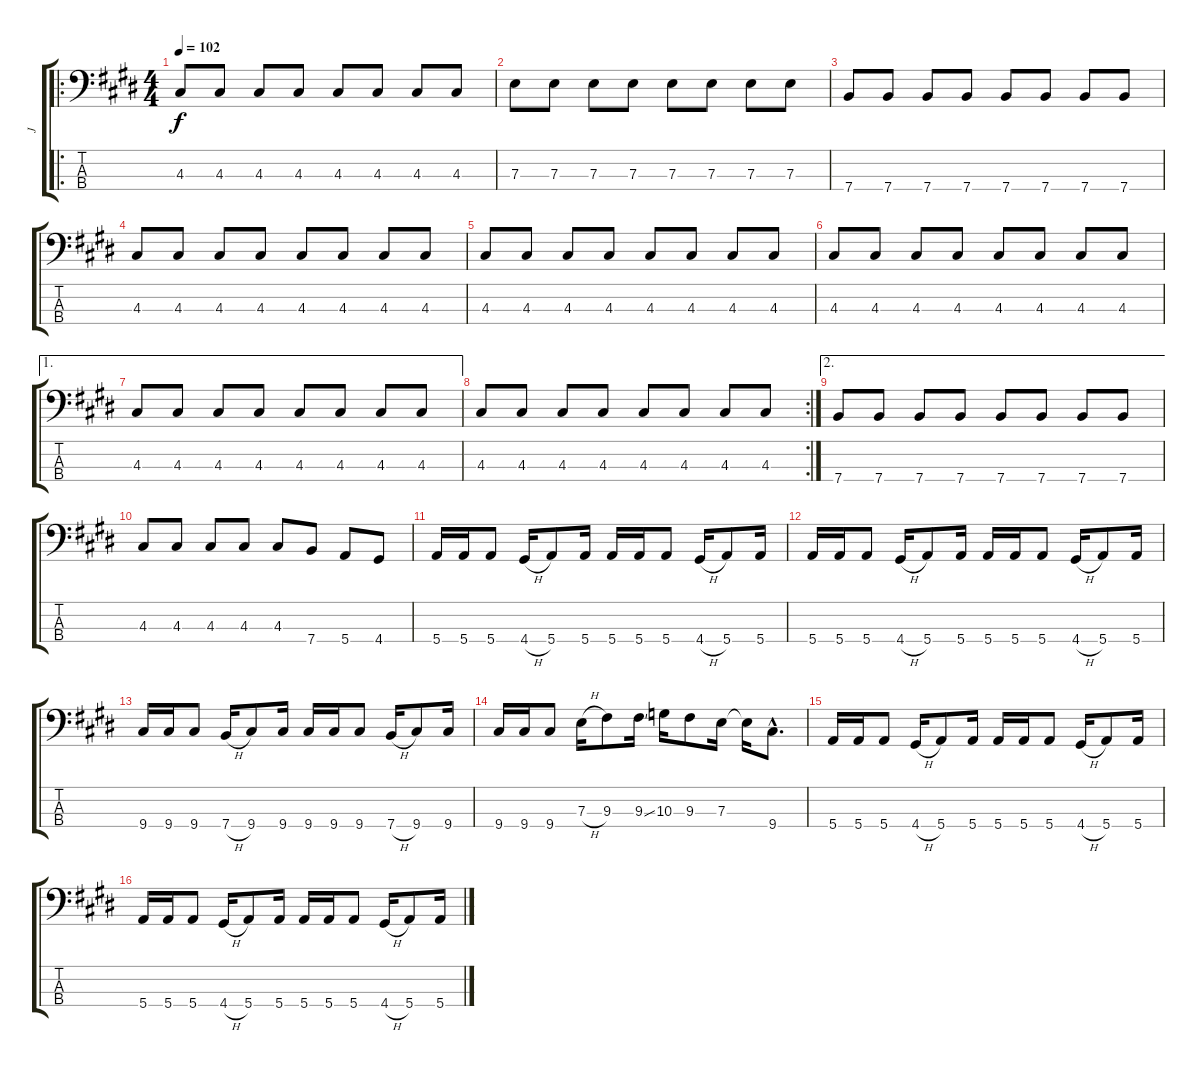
\track ("J" "J") {instrument electricbasspick}
\staff {score tabs}
\tuning (G2 D2 A1 E1) {hide}
\ro
\ts (4 4)
\tempo 102
\clef f4
\ks e
4.3.8{dy f} 4.3.8 4.3.8 4.3.8 4.3.8 4.3.8 4.3.8 4.3.8 |
7.3.8 7.3.8 7.3.8 7.3.8 7.3.8 7.3.8 7.3.8 7.3.8 |
7.4.8 7.4.8 7.4.8 7.4.8 7.4.8 7.4.8 7.4.8 7.4.8 |
4.3.8 4.3.8 4.3.8 4.3.8 4.3.8 4.3.8 4.3.8 4.3.8 |
4.3.8 4.3.8 4.3.8 4.3.8 4.3.8 4.3.8 4.3.8 4.3.8 |
4.3.8 4.3.8 4.3.8 4.3.8 4.3.8 4.3.8 4.3.8 4.3.8 |
\ae 1
4.3.8 4.3.8 4.3.8 4.3.8 4.3.8 4.3.8 4.3.8 4.3.8 |
\rc 2
4.3.8 4.3.8 4.3.8 4.3.8 4.3.8 4.3.8 4.3.8 4.3.8 |
\ae 2
7.4.8 7.4.8 7.4.8 7.4.8 7.4.8 7.4.8 7.4.8 7.4.8 |
4.3.8 4.3.8 4.3.8 4.3.8 4.3.8 7.4.8 5.4.8 4.4.8 |
5.4.16 5.4.16 5.4.8 4.4{h}.16 5.4.8 5.4.16 5.4.16 5.4.16 5.4.8 4.4{h}.16 5.4.8 5.4.16 |
5.4.16 5.4.16 5.4.8 4.4{h}.16 5.4.8 5.4.16 5.4.16 5.4.16 5.4.8 4.4{h}.16 5.4.8 5.4.16 |
9.4.16 9.4.16 9.4.8 7.4{h}.16 9.4.8 9.4.16 9.4.16 9.4.16 9.4.8 7.4{h}.16 9.4.8 9.4.16 |
9.4.16 9.4.16 9.4.8 7.3{h}.16 9.3.8 9.3{ss}.16 10.3.16 9.3.8 7.3.16 7.3{t}.16 9.4{hac}.8{d} |
5.4.16 5.4.16 5.4.8 4.4{h}.16 5.4.8 5.4.16 5.4.16 5.4.16 5.4.8 4.4{h}.16 5.4.8 5.4.16 |
5.4.16 5.4.16 5.4.8 4.4{h}.16 5.4.8 5.4.16 5.4.16 5.4.16 5.4.8 4.4{h}.16 5.4.8 5.4.16
